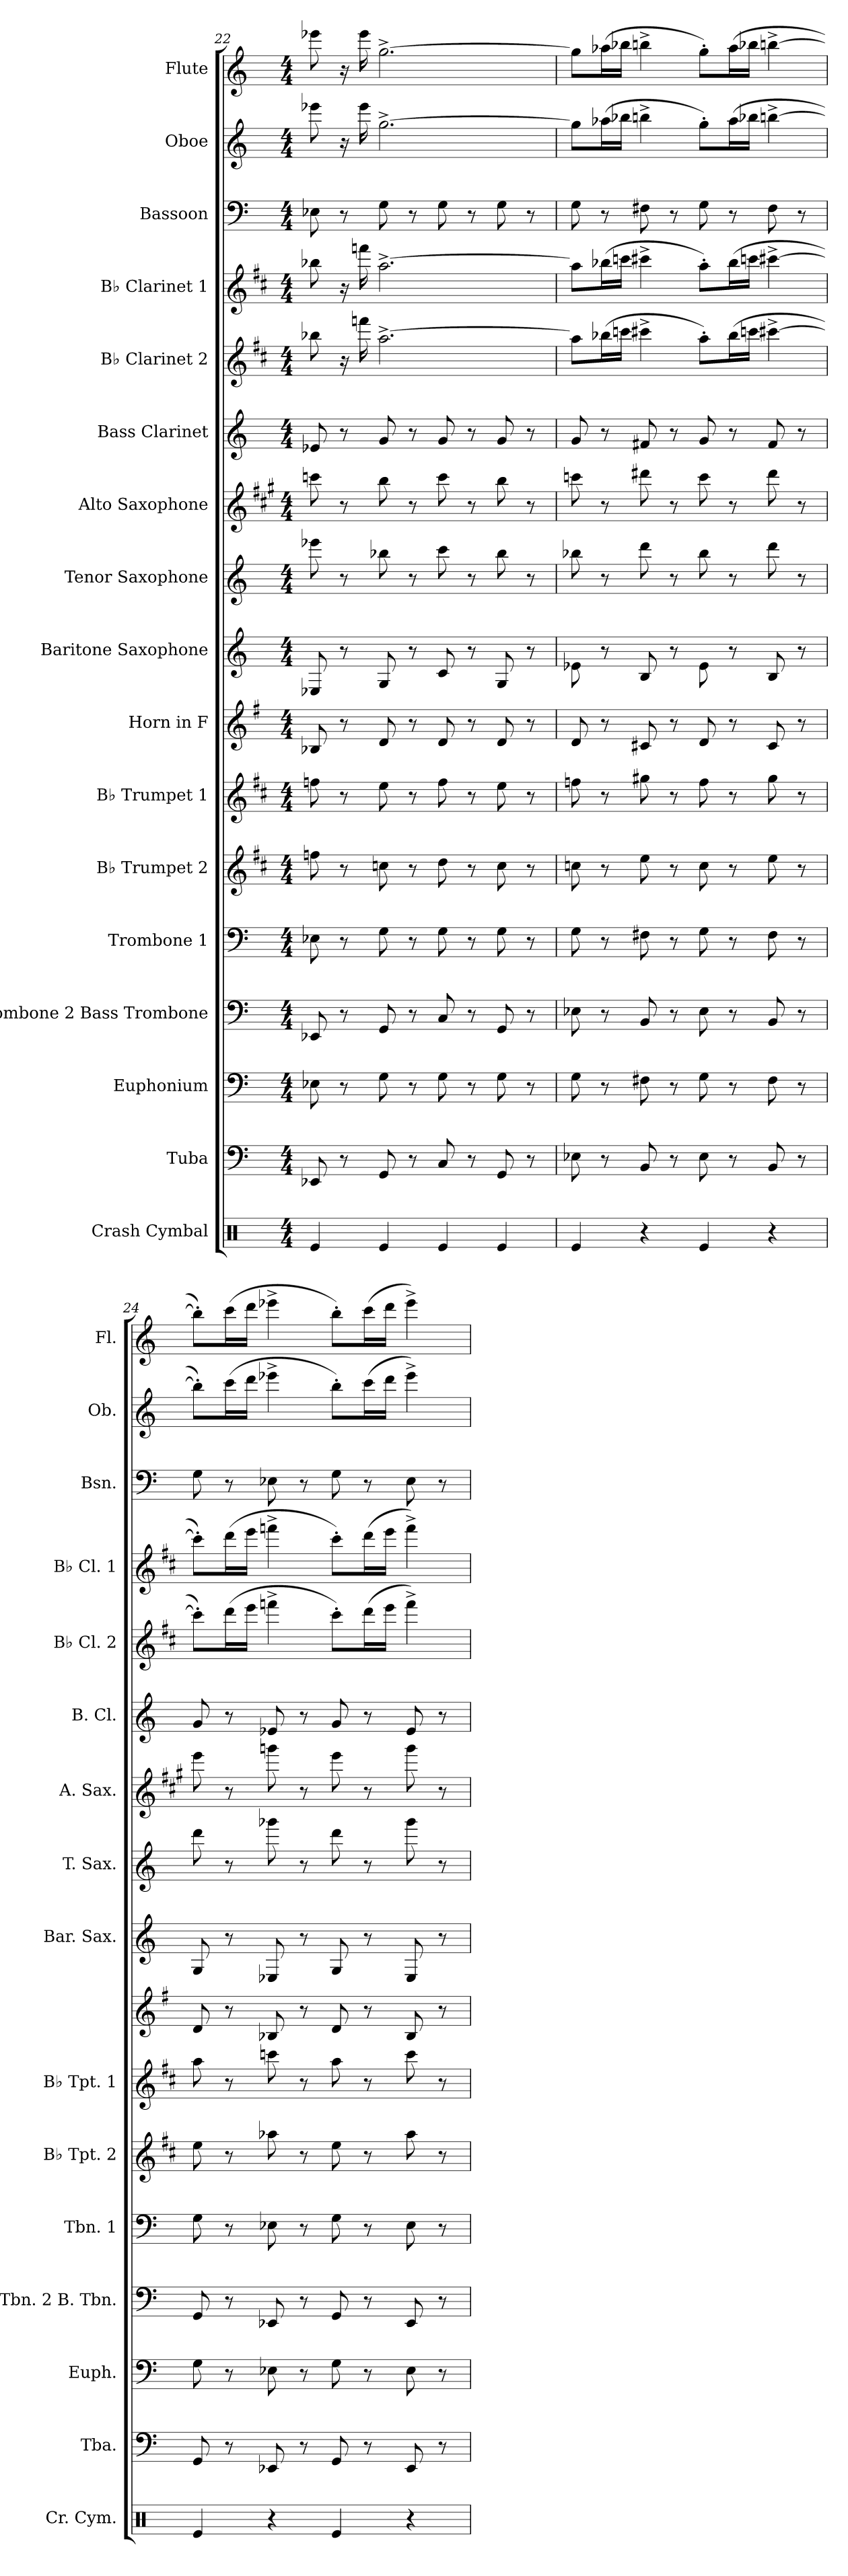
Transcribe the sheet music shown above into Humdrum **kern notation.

**kern	**kern	**kern	**kern	**kern	**kern	**kern	**kern	**kern	**kern	**kern	**kern	**kern	**kern	**kern	**kern	**kern
*part17	*part16	*part15	*part14	*part13	*part12	*part11	*part10	*part9	*part8	*part7	*part6	*part5	*part4	*part3	*part2	*part1
*staff17	*staff16	*staff15	*staff14	*staff13	*staff12	*staff11	*staff10	*staff9	*staff8	*staff7	*staff6	*staff5	*staff4	*staff3	*staff2	*staff1
*I"Crash Cymbal	*I"Tuba	*I"Euphonium	*I"Trombone 2 Bass Trombone	*I"Trombone 1	*I"B♭ Trumpet 2	*I"B♭ Trumpet 1	*I"Horn in F	*I"Baritone Saxophone	*I"Tenor Saxophone	*I"Alto Saxophone	*I"Bass Clarinet	*I"B♭ Clarinet 2	*I"B♭ Clarinet 1	*I"Bassoon	*I"Oboe	*I"Flute
*I'Cr. Cym.	*I'Tba.	*I'Euph.	*I'Tbn. 2 B. Tbn.	*I'Tbn. 1	*I'B♭ Tpt. 2	*I'B♭ Tpt. 1	*	*I'Bar. Sax.	*I'T. Sax.	*I'A. Sax.	*I'B. Cl.	*I'B♭ Cl. 2	*I'B♭ Cl. 1	*I'Bsn.	*I'Ob.	*I'Fl.
!!LO:PB:g=z
*clefX	*clefF4	*clefF4	*clefF4	*clefF4	*clefG2	*clefG2	*clefG2	*clefG2	*clefG2	*clefG2	*clefG2	*clefG2	*clefG2	*clefF4	*clefG2	*clefG2
*	*	*	*	*	*ITrd1c2	*ITrd1c2	*ITrd4c7	*ITrd12c21	*ITrd8c14	*ITrd5c9	*ITrd8c14	*ITrd1c2	*ITrd1c2	*	*	*
*k[]	*k[]	*k[]	*k[]	*k[]	*k[]	*k[]	*k[]	*k[]	*k[]	*k[]	*k[]	*k[]	*k[]	*k[]	*k[]	*k[]
*M4/4	*M4/4	*M4/4	*M4/4	*M4/4	*M4/4	*M4/4	*M4/4	*M4/4	*M4/4	*M4/4	*M4/4	*M4/4	*M4/4	*M4/4	*M4/4	*M4/4
=22	=22	=22	=22	=22	=22	=22	=22	=22	=22	=22	=22	=22	=22	=22	=22	=22
4Re/	8EE-X/	8E-X\	8EE-X/	8E-X\	8ee-X\	8ee-X\	8E-X/	8EE-X/	8ee-X\	8ee-X\	8E-X/	8aa-X\	8aa-X\	8E-X\	8eee-X\	8eee-X\
.	8r	8r	8r	8r	8r	8r	8r	8r	8r	8r	8r	16r	16r	8r	16r	16r
.	.	.	.	.	.	.	.	.	.	.	.	16eee-X\	16eee-X\	.	16eee-\	16eee-\
4Re/	8GG/	8G\	8GG/	8G\	8b-X\	8dd\	8G/	8GG/	8b-X\	8dd\	8G/	[2.gg^\	[2.gg^\	8G\	[2.gg^\	[2.gg^\
.	8r	8r	8r	8r	8r	8r	8r	8r	8r	8r	8r	.	.	8r	.	.
4Re/	8C/	8G\	8C/	8G\	8cc\	8ee-\	8G/	8C/	8cc\	8ee-\	8G/	.	.	8G\	.	.
.	8r	8r	8r	8r	8r	8r	8r	8r	8r	8r	8r	.	.	8r	.	.
4Re/	8GG/	8G\	8GG/	8G\	8b-\	8dd\	8G/	8GG/	8b-\	8dd\	8G/	.	.	8G\	.	.
.	8r	8r	8r	8r	8r	8r	8r	8r	8r	8r	8r	.	.	8r	.	.
=23	=23	=23	=23	=23	=23	=23	=23	=23	=23	=23	=23	=23	=23	=23	=23	=23
4Re/	8E-X\	8G\	8E-X\	8G\	8b-X\	8ee-X\	8G/	8E-X\	8b-X\	8ee-X\	8G/	8gg\L]	8gg\L]	8G\	8gg\L]	8gg\L]
.	8r	8r	8r	8r	8r	8r	8r	8r	8r	8r	8r	(>16aa-X\L	(>16aa-X\L	8r	(>16aa-X\L	(>16aa-X\L
.	.	.	.	.	.	.	.	.	.	.	.	16bb-X\JJ	16bb-X\JJ	.	16bb-X\JJ	16bb-X\JJ
4r	8BB/	8F#X\	8BB/	8F#X\	8dd\	8ff#X\	8F#X/	8BB/	8dd\	8ff#X\	8F#X/	4bbn^\	4bbn^\	8F#X\	4bbn^\	4bbn^\
.	8r	8r	8r	8r	8r	8r	8r	8r	8r	8r	8r	.	.	8r	.	.
4Re/	8E-\	8G\	8E-\	8G\	8b-\	8ee-\	8G/	8E-\	8b-\	8ee-\	8G/	8gg'\L)	8gg'\L)	8G\	8gg'\L)	8gg'\L)
.	8r	8r	8r	8r	8r	8r	8r	8r	8r	8r	8r	(>16aa-\L	(>16aa-\L	8r	(>16aa-\L	(>16aa-\L
.	.	.	.	.	.	.	.	.	.	.	.	16bb-X\JJ	16bb-X\JJ	.	16bb-X\JJ	16bb-X\JJ
4r	8BB/	8F#\	8BB/	8F#\	8dd\	8ff#\	8F#/	8BB/	8dd\	8ff#\	8F#/	[4bbn^\	[4bbn^\	8F#\	[4bbn^\	[4bbn^\
.	8r	8r	8r	8r	8r	8r	8r	8r	8r	8r	8r	.	.	8r	.	.
=24	=24	=24	=24	=24	=24	=24	=24	=24	=24	=24	=24	=24	=24	=24	=24	=24
4Re/	8GG/	8G\	8GG/	8G\	8dd\	8gg\	8G/	8GG/	8dd\	8gg\	8G/	8bb'\L])	8bb'\L])	8G\	8bb'\L])	8bb'\L])
.	8r	8r	8r	8r	8r	8r	8r	8r	8r	8r	8r	(>16ccc\L	(>16ccc\L	8r	(>16ccc\L	(>16ccc\L
.	.	.	.	.	.	.	.	.	.	.	.	16ddd\JJ	16ddd\JJ	.	16ddd\JJ	16ddd\JJ
4r	8EE-X/	8E-X\	8EE-X/	8E-X\	8gg-X\	8bb-X\	8E-X/	8EE-X/	8gg-X\	8bb-X\	8E-X/	4eee-X^\	4eee-X^\	8E-X\	4eee-X^\	4eee-X^\
.	8r	8r	8r	8r	8r	8r	8r	8r	8r	8r	8r	.	.	8r	.	.
4Re/	8GG/	8G\	8GG/	8G\	8dd\	8gg\	8G/	8GG/	8dd\	8gg\	8G/	8bb'\L)	8bb'\L)	8G\	8bb'\L)	8bb'\L)
.	8r	8r	8r	8r	8r	8r	8r	8r	8r	8r	8r	(>16ccc\L	(>16ccc\L	8r	(>16ccc\L	(>16ccc\L
.	.	.	.	.	.	.	.	.	.	.	.	16ddd\JJ	16ddd\JJ	.	16ddd\JJ	16ddd\JJ
4r	8EE-/	8E-\	8EE-/	8E-\	8gg-\	8bb-\	8E-/	8EE-/	8gg-\	8bb-\	8E-/	4eee-^\)	4eee-^\)	8E-\	4eee-^\)	4eee-^\)
.	8r	8r	8r	8r	8r	8r	8r	8r	8r	8r	8r	.	.	8r	.	.
=	=	=	=	=	=	=	=	=	=	=	=	=	=	=	=	=
*-	*-	*-	*-	*-	*-	*-	*-	*-	*-	*-	*-	*-	*-	*-	*-	*-
